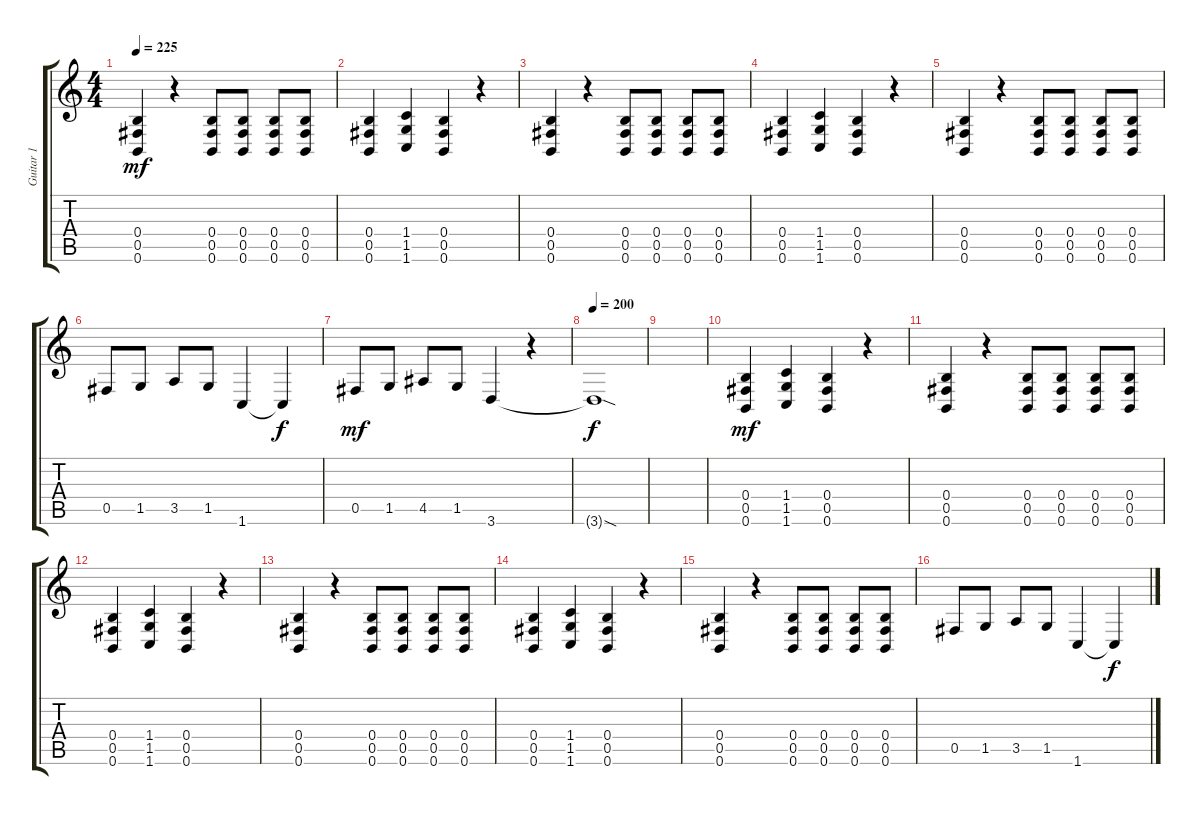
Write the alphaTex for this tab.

\track ("Guitar 1" "Guitar 1") {instrument overdrivenguitar}
\staff {score tabs}
\tuning (Db4 Ab3 E3 B2 Gb2 B1) {hide}
\ts (4 4)
\tempo 225
\clef g2
\ks c
(0.4 0.5 0.6).4{dy mf} r.4 (0.4 0.5 0.6).8 (0.4 0.5 0.6).8 (0.4 0.5 0.6).8 (0.4 0.5 0.6).8 |
(0.4 0.5 0.6).4 (1.4 1.5 1.6).4 (0.4 0.5 0.6).4 r.4 |
(0.4 0.5 0.6).4 r.4 (0.4 0.5 0.6).8 (0.4 0.5 0.6).8 (0.4 0.5 0.6).8 (0.4 0.5 0.6).8 |
(0.4 0.5 0.6).4 (1.4 1.5 1.6).4 (0.4 0.5 0.6).4 r.4 |
(0.4 0.5 0.6).4 r.4 (0.4 0.5 0.6).8 (0.4 0.5 0.6).8 (0.4 0.5 0.6).8 (0.4 0.5 0.6).8 |
0.5.8 1.5.8 3.5.8 1.5.8 1.6.4 1.6{t}.4{dy f} |
0.5.8{dy mf} 1.5.8 4.5.8 1.5.8 3.6.4 r.4 |
\tempo 200
3.6{sod t}.1{dy f} |
|
(0.4 0.5 0.6).4{dy mf} (1.4 1.5 1.6).4 (0.4 0.5 0.6).4 r.4 |
(0.4 0.5 0.6).4 r.4 (0.4 0.5 0.6).8 (0.4 0.5 0.6).8 (0.4 0.5 0.6).8 (0.4 0.5 0.6).8 |
(0.4 0.5 0.6).4 (1.4 1.5 1.6).4 (0.4 0.5 0.6).4 r.4 |
(0.4 0.5 0.6).4 r.4 (0.4 0.5 0.6).8 (0.4 0.5 0.6).8 (0.4 0.5 0.6).8 (0.4 0.5 0.6).8 |
(0.4 0.5 0.6).4 (1.4 1.5 1.6).4 (0.4 0.5 0.6).4 r.4 |
(0.4 0.5 0.6).4 r.4 (0.4 0.5 0.6).8 (0.4 0.5 0.6).8 (0.4 0.5 0.6).8 (0.4 0.5 0.6).8 |
0.5.8 1.5.8 3.5.8 1.5.8 1.6.4 1.6{t}.4{dy f}
